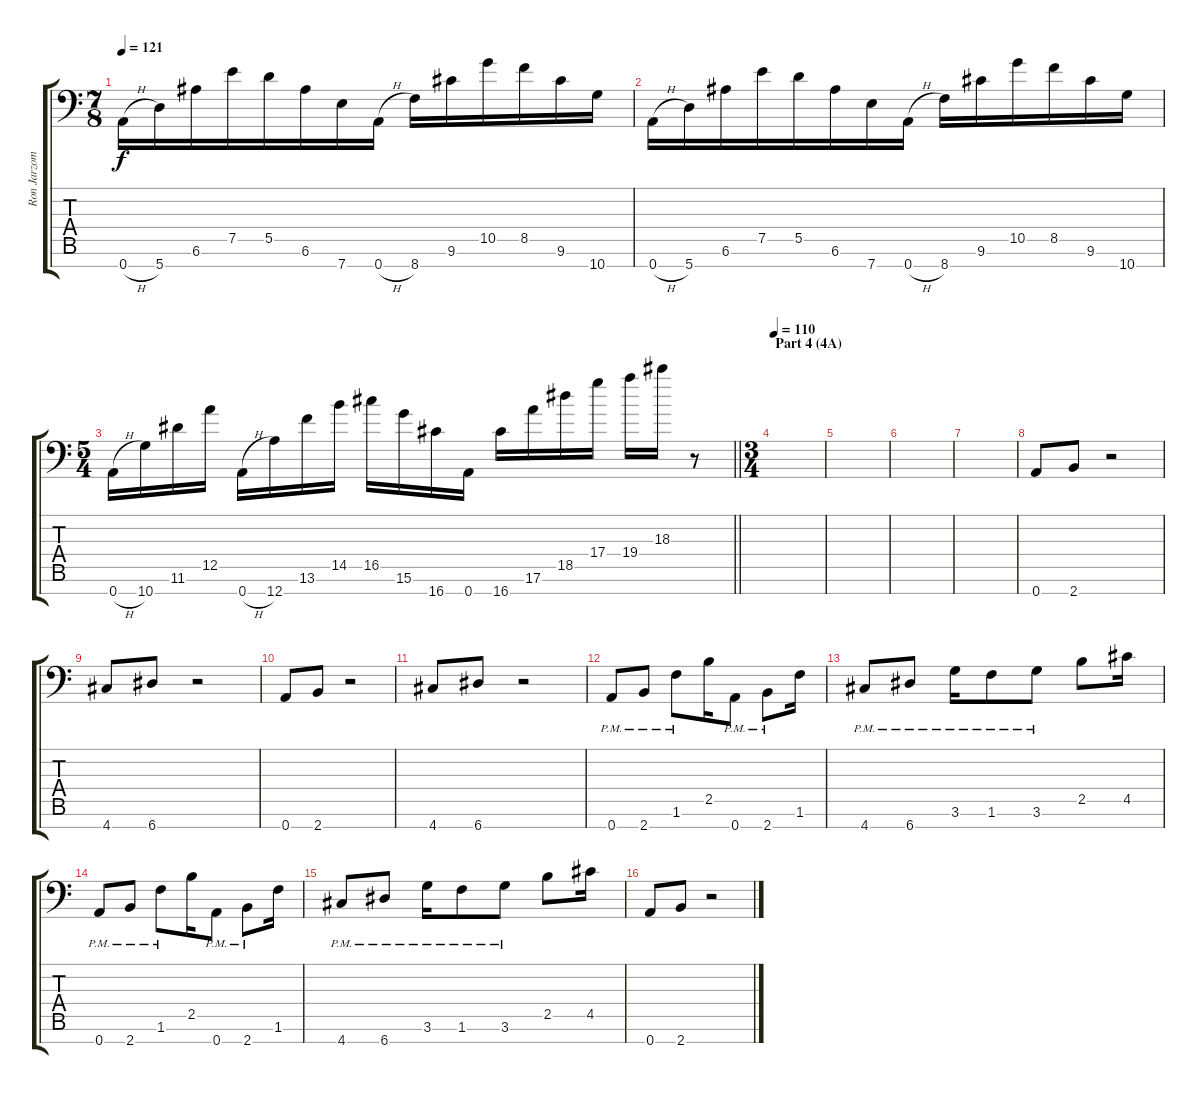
\track ("Ron Jarzombek - Rhythm R" "Ron Jarzom") {instrument distortionguitar}
\staff {score tabs}
\tuning (E4 B3 G3 D3 A2 E2 A1) {hide}
\ts (7 8)
\tempo 121
\clef f4
\ks c
0.7{h}.16{dy f} 5.7.16 6.6.16 7.5.16 5.5.16 6.6.16 7.7.16 0.7{h}.16 8.7.16 9.6.16 10.5.16 8.5.16 9.6.16 10.7.16 |
0.7{h}.16 5.7.16 6.6.16 7.5.16 5.5.16 6.6.16 7.7.16 0.7{h}.16 8.7.16 9.6.16 10.5.16 8.5.16 9.6.16 10.7.16 |
\ts (5 4)
\barLineRight lightlight
0.7{h}.16 10.7.16 11.6.16 12.5.16 0.7{h}.16 12.7.16 13.6.16 14.5.16 16.5.16 15.6.16 16.7.16 0.7.16 16.7.16 17.6.16 18.5.16 17.4.16 19.4.16 18.3.16 r.8 |
\ts (3 4)
\section ("" "Part 4 (4A)")
\tempo 110
|
|
|
|
0.7.8{volume 16} 2.7.8 r.2 |
4.7.8 6.7.8 r.2 |
0.7.8 2.7.8 r.2 |
4.7.8 6.7.8 r.2 |
0.7{pm}.8 2.7{pm}.8 1.6{pm}.8 2.5.16 0.7{pm}.8 2.7{pm}.8 1.6.16 |
4.7{pm}.8 6.7{pm}.8 3.6{pm}.16 1.6{pm}.8 3.6{pm}.8 2.5.8 4.5.16 |
0.7{pm}.8 2.7{pm}.8 1.6{pm}.8 2.5.16 0.7{pm}.8 2.7{pm}.8 1.6.16 |
4.7{pm}.8 6.7{pm}.8 3.6{pm}.16 1.6{pm}.8 3.6{pm}.8 2.5.8 4.5.16 |
0.7.8 2.7.8 r.2
